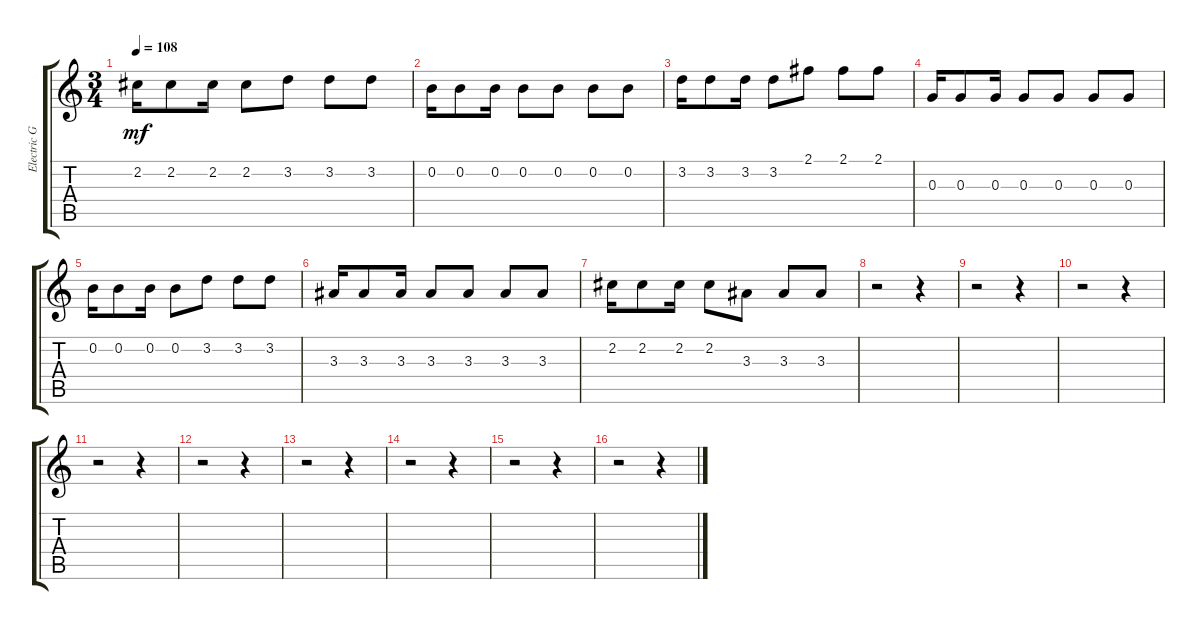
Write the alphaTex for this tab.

\track ("Electric Guitar" "Electric G") {instrument electricguitarclean}
\staff {score tabs}
\tuning (E4 B3 G3 D3 A2 E2) {hide}
\ts (3 4)
\tempo 108
\clef g2
\ks c
2.2.16{dy mf} 2.2.8 2.2.16 2.2.8 3.2.8 3.2.8 3.2.8 |
0.2.16 0.2.8 0.2.16 0.2.8 0.2.8 0.2.8 0.2.8 |
3.2.16 3.2.8 3.2.16 3.2.8 2.1.8 2.1.8 2.1.8 |
0.3.16 0.3.8 0.3.16 0.3.8 0.3.8 0.3.8 0.3.8 |
0.2.16 0.2.8 0.2.16 0.2.8 3.2.8 3.2.8 3.2.8 |
3.3.16 3.3.8 3.3.16 3.3.8 3.3.8 3.3.8 3.3.8 |
2.2.16 2.2.8 2.2.16 2.2.8 3.3.8 3.3.8 3.3.8 |
r.2 r.4 |
r.2 r.4 |
r.2 r.4 |
r.2 r.4 |
r.2 r.4 |
r.2 r.4 |
r.2 r.4 |
r.2 r.4 |
r.2 r.4
